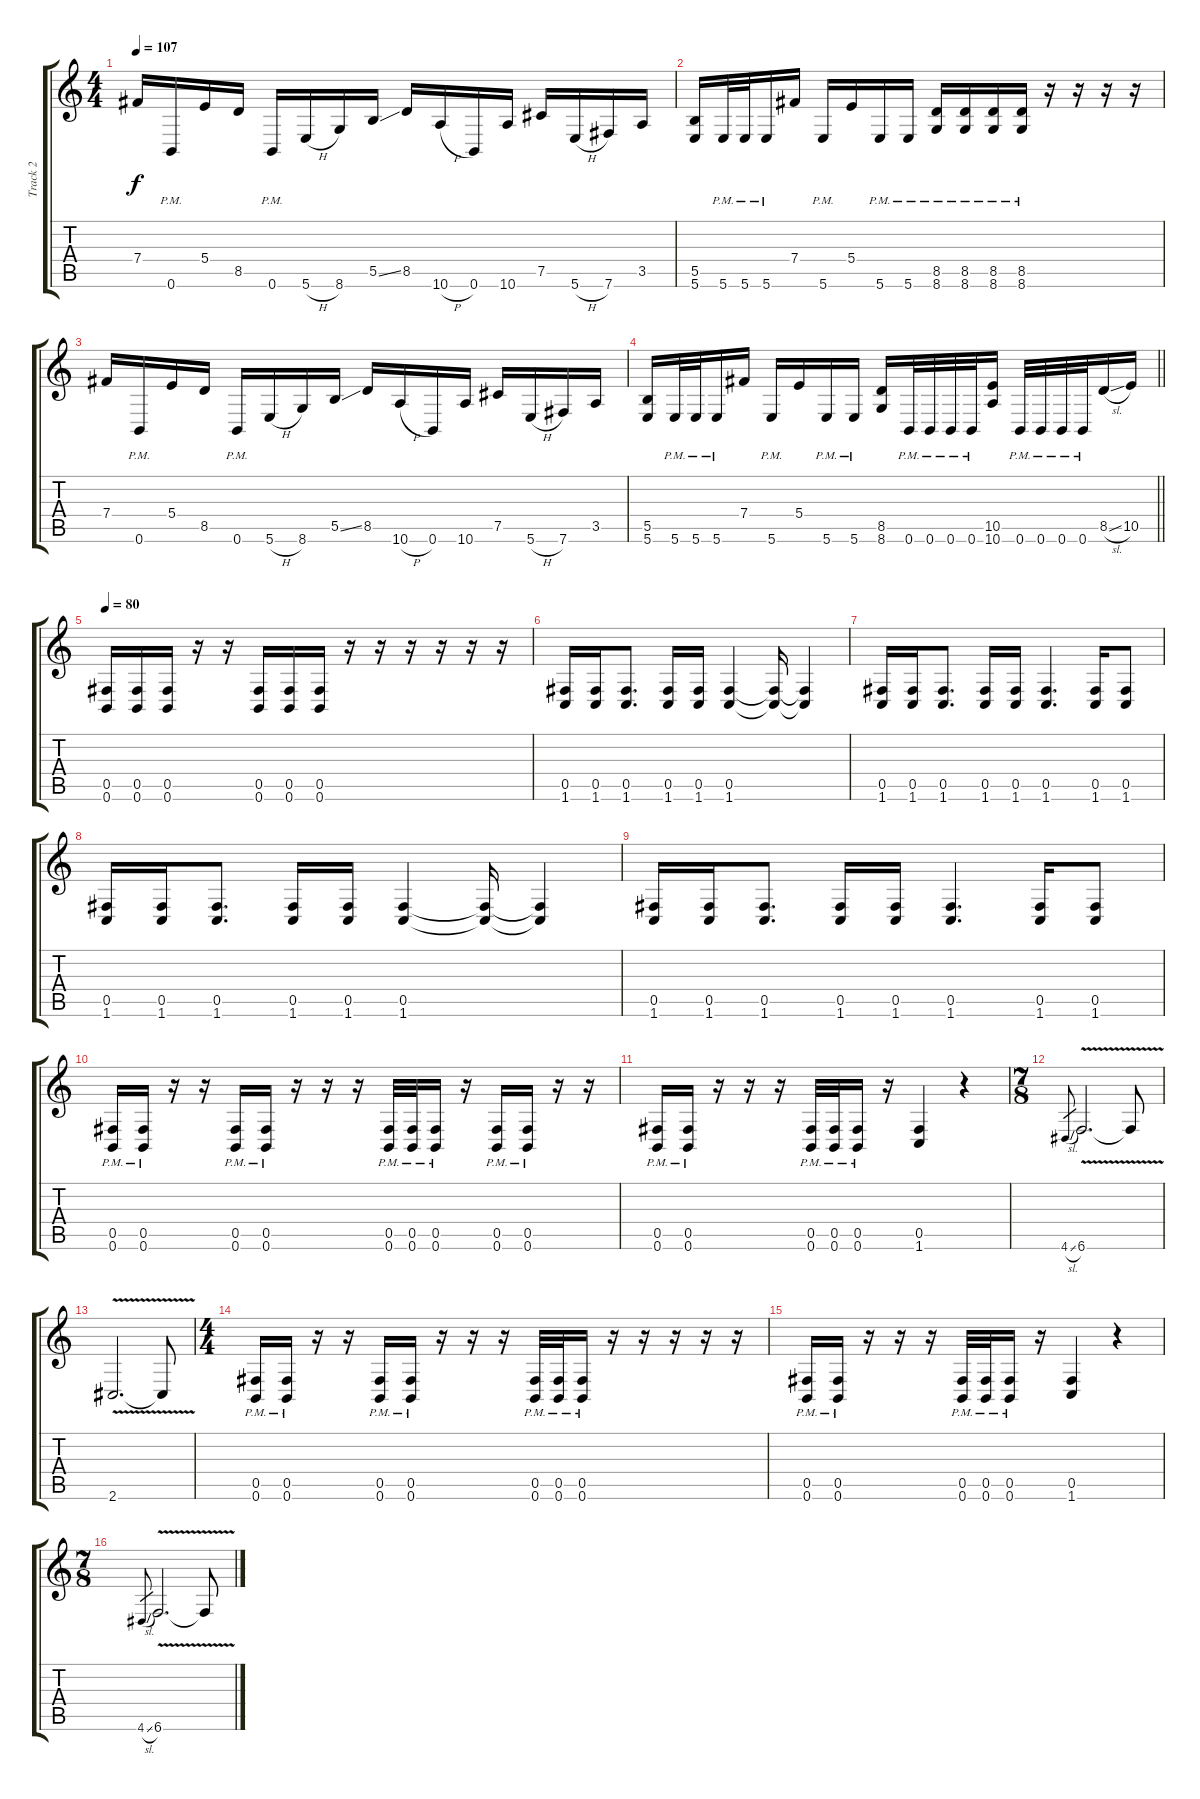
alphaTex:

\track ("Track 2" "Track 2") {instrument distortionguitar}
\staff {score tabs}
\tuning (Db4 Ab3 E3 B2 Gb2 B1) {hide}
\ts (4 4)
\tempo 107
\clef g2
\ks c
7.4.16{dy f} 0.6{pm}.16 5.4.16 8.5.16 0.6{pm}.16 5.6{h}.16 8.6.16 5.5{ss}.16 8.5.16 10.6{h}.16 0.6.16 10.6.16 7.5.16 5.6{h}.16 7.6.16 3.5.16 |
(5.5 5.6).16 5.6{pm}.32 5.6{pm}.32 5.6{pm}.16 7.4.16 5.6{pm}.16 5.4.16 5.6{pm}.16 5.6{pm}.16 (8.5{pm} 8.6{pm}).16 (8.5{pm} 8.6{pm}).16 (8.5{pm} 8.6{pm}).16 (8.5{pm} 8.6{pm}).16 r.16 r.16 r.16 r.16 |
7.4.16 0.6{pm}.16 5.4.16 8.5.16 0.6{pm}.16 5.6{h}.16 8.6.16 5.5{ss}.16 8.5.16 10.6{h}.16 0.6.16 10.6.16 7.5.16 5.6{h}.16 7.6.16 3.5.16 |
\barLineRight lightlight
(5.5 5.6).16 5.6{pm}.32 5.6{pm}.32 5.6{pm}.16 7.4.16 5.6{pm}.16 5.4.16 5.6{pm}.16 5.6{pm}.16 (8.5 8.6).16 0.6{pm}.32 0.6{pm}.32 0.6{pm}.32 0.6{pm}.32 (10.5 10.6).16 0.6{pm}.32 0.6{pm}.32 0.6{pm}.32 0.6{pm}.32 8.5{sl}.16 10.5.16 |
\tempo 80
(0.5 0.6).16 (0.5 0.6).16 (0.5 0.6).16 r.16 r.16 (0.5 0.6).16 (0.5 0.6).16 (0.5 0.6).16 r.16 r.16 r.16 r.16 r.16 r.16 |
(0.5 1.6).16 (0.5 1.6).16 (0.5 1.6).8{d} (0.5 1.6).16 (0.5 1.6).16 (0.5 1.6).4 (0.5{t} 1.6{t}).16 (0.5{t} 1.6{t}).4 |
(0.5 1.6).16 (0.5 1.6).16 (0.5 1.6).8{d} (0.5 1.6).16 (0.5 1.6).16 (0.5 1.6).4{d} (0.5 1.6).16 (0.5 1.6).8 |
(0.5 1.6).16 (0.5 1.6).16 (0.5 1.6).8{d} (0.5 1.6).16 (0.5 1.6).16 (0.5 1.6).4 (0.5{t} 1.6{t}).16 (0.5{t} 1.6{t}).4 |
(0.5 1.6).16 (0.5 1.6).16 (0.5 1.6).8{d} (0.5 1.6).16 (0.5 1.6).16 (0.5 1.6).4{d} (0.5 1.6).16 (0.5 1.6).8 |
(0.5{pm} 0.6{pm}).16 (0.5{pm} 0.6{pm}).16 r.16 r.16 (0.5{pm} 0.6{pm}).16 (0.5{pm} 0.6{pm}).16 r.16 r.16 r.16 (0.5{pm} 0.6{pm}).32 (0.5{pm} 0.6{pm}).32 (0.5{pm} 0.6{pm}).16 r.16 (0.5{pm} 0.6{pm}).16 (0.5{pm} 0.6{pm}).16 r.16 r.16 |
(0.5{pm} 0.6{pm}).16 (0.5{pm} 0.6{pm}).16 r.16 r.16 r.16 (0.5{pm} 0.6{pm}).32 (0.5{pm} 0.6{pm}).32 (0.5{pm} 0.6{pm}).16 r.16 (0.5 1.6).4 r.4 |
\ts (7 8)
4.6{sl}.8{gr} 6.6{v}.2{d} 6.6{t}.8 |
2.6{v}.2{d} 2.6{t}.8 |
\ts (4 4)
(0.5{pm} 0.6{pm}).16 (0.5{pm} 0.6{pm}).16 r.16 r.16 (0.5{pm} 0.6{pm}).16 (0.5{pm} 0.6{pm}).16 r.16 r.16 r.16 (0.5{pm} 0.6{pm}).32 (0.5{pm} 0.6{pm}).32 (0.5{pm} 0.6{pm}).16 r.16 r.16 r.16 r.16 r.16 |
(0.5{pm} 0.6{pm}).16 (0.5{pm} 0.6{pm}).16 r.16 r.16 r.16 (0.5{pm} 0.6{pm}).32 (0.5{pm} 0.6{pm}).32 (0.5{pm} 0.6{pm}).16 r.16 (0.5 1.6).4 r.4 |
\ts (7 8)
4.6{sl}.8{gr} 6.6{v}.2{d} 6.6{t}.8
